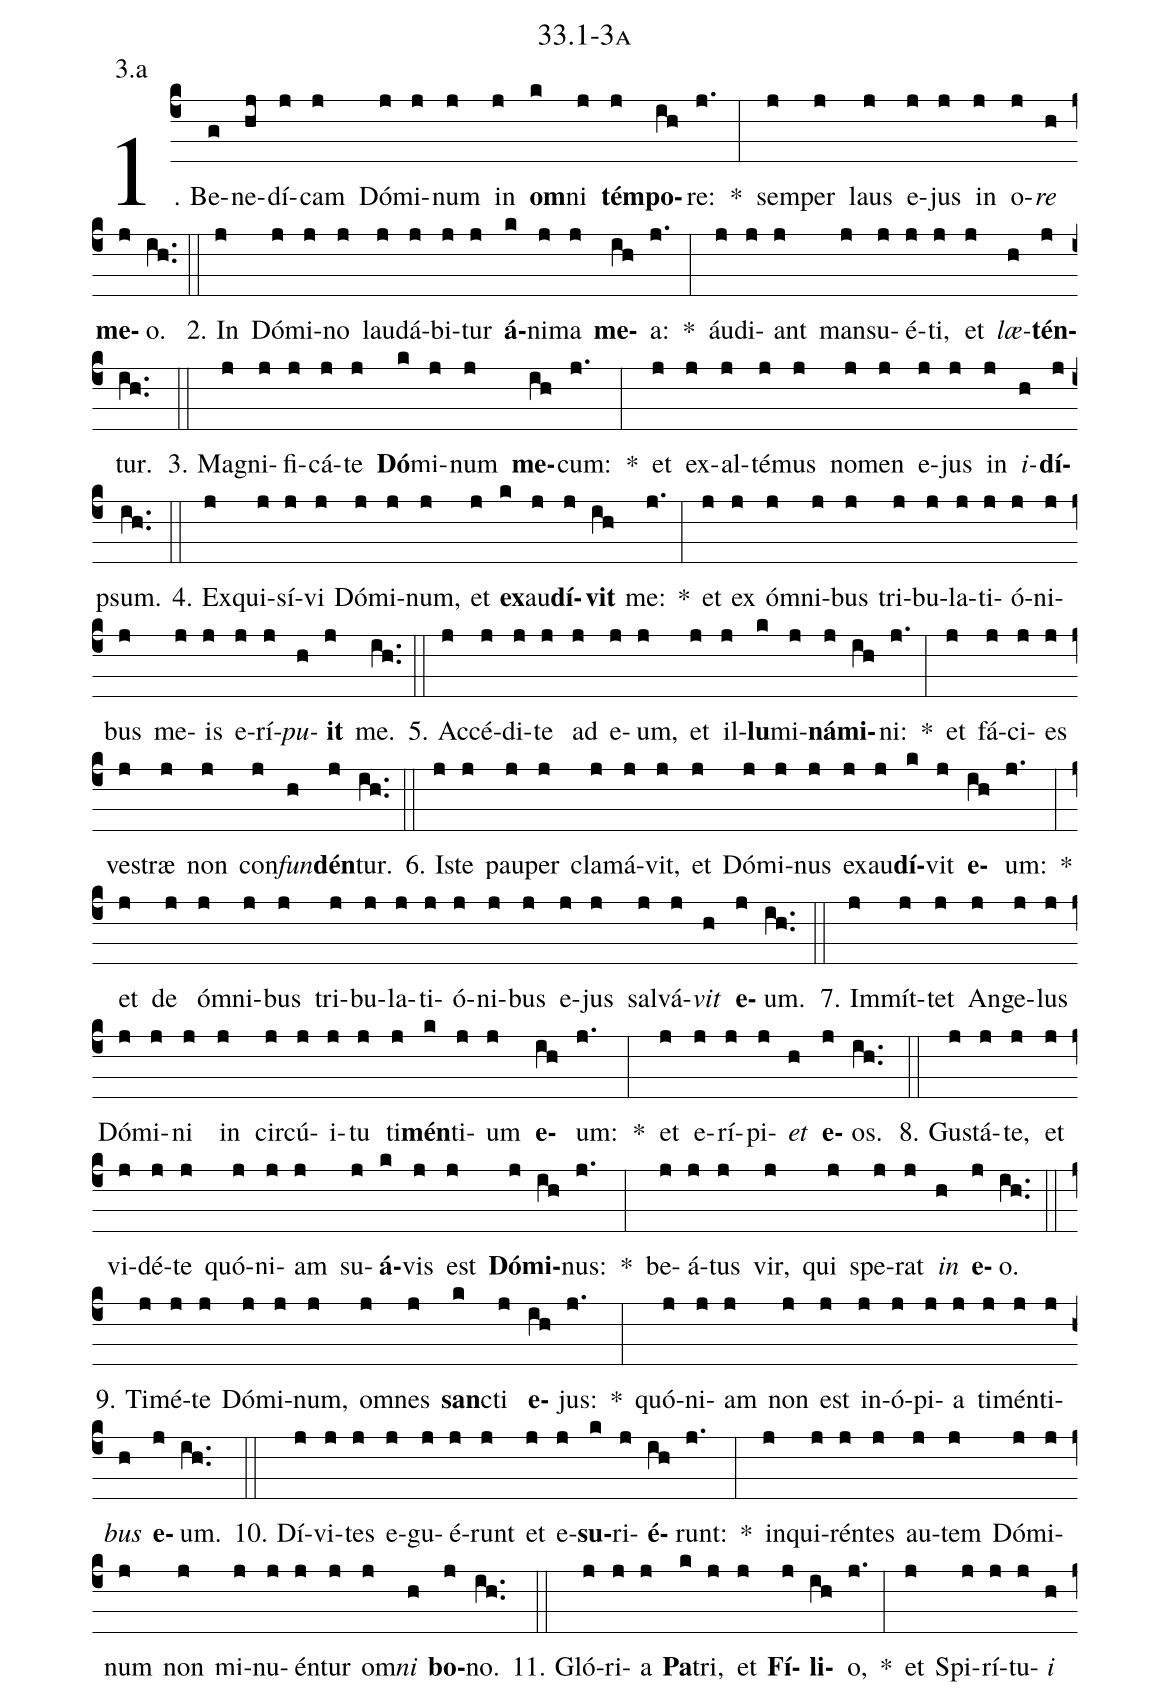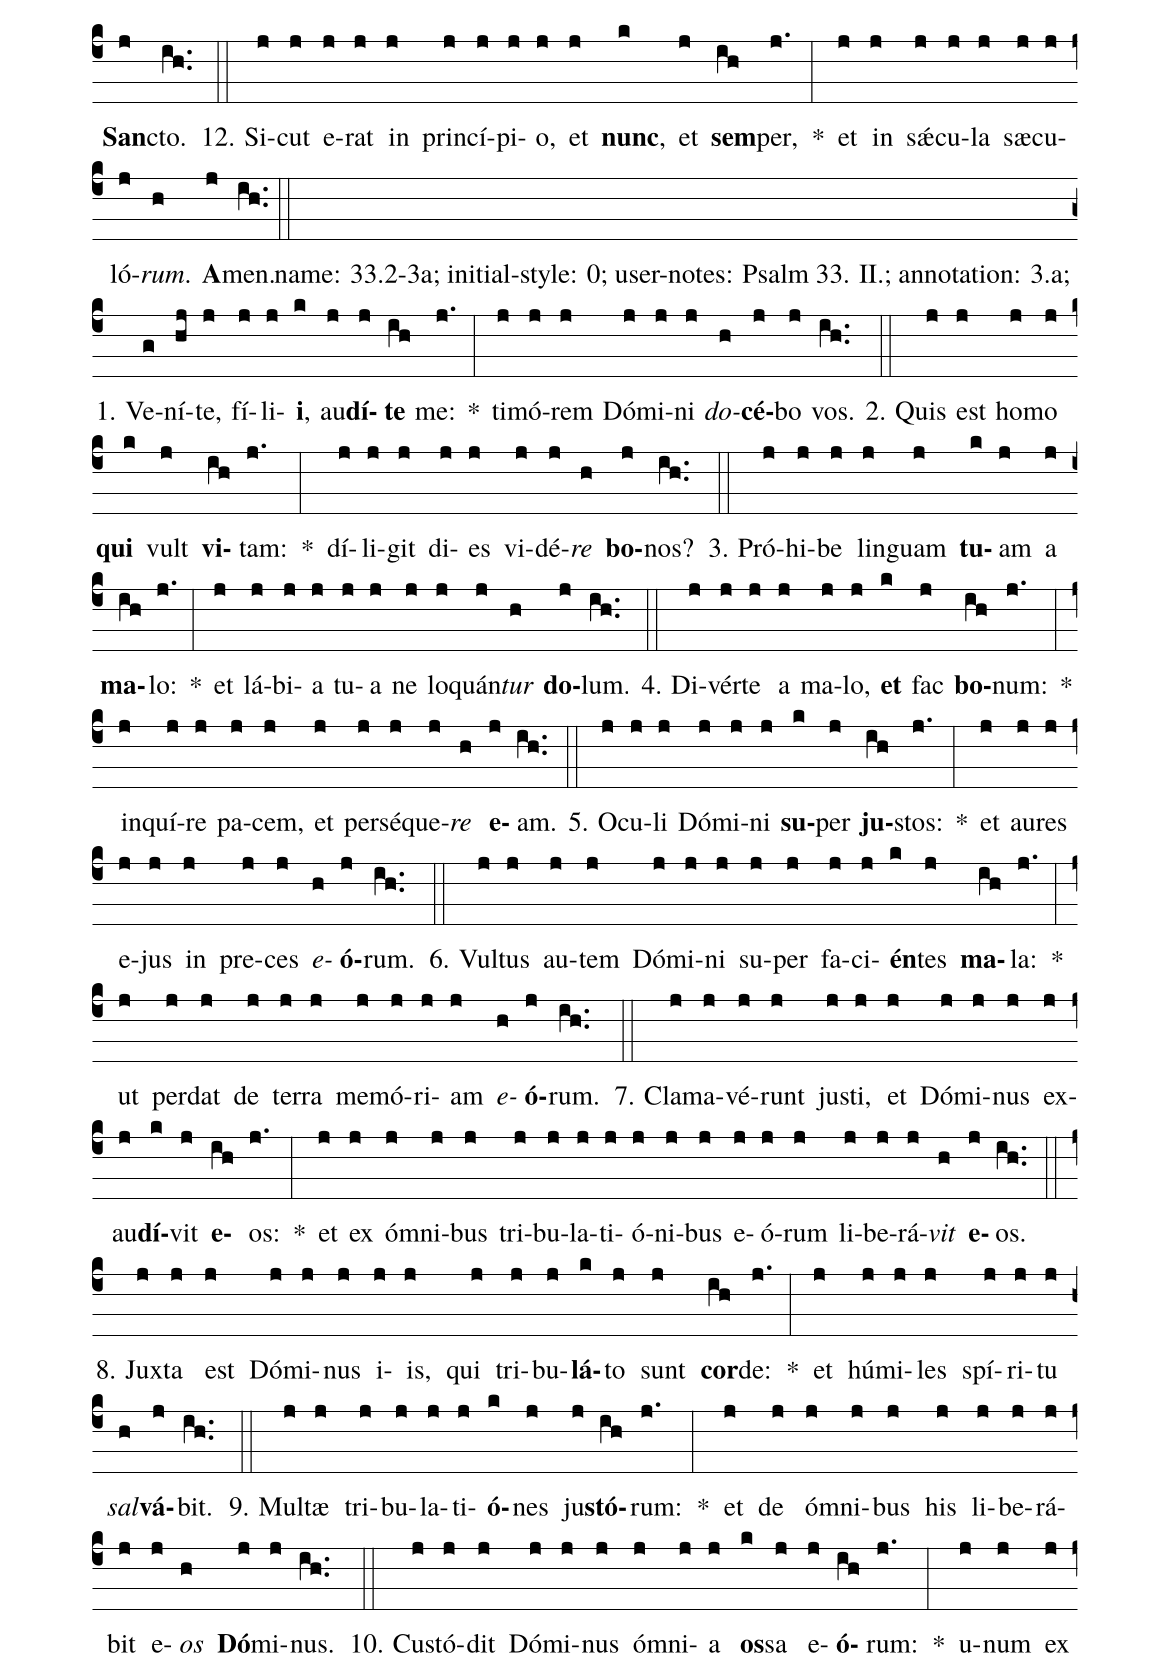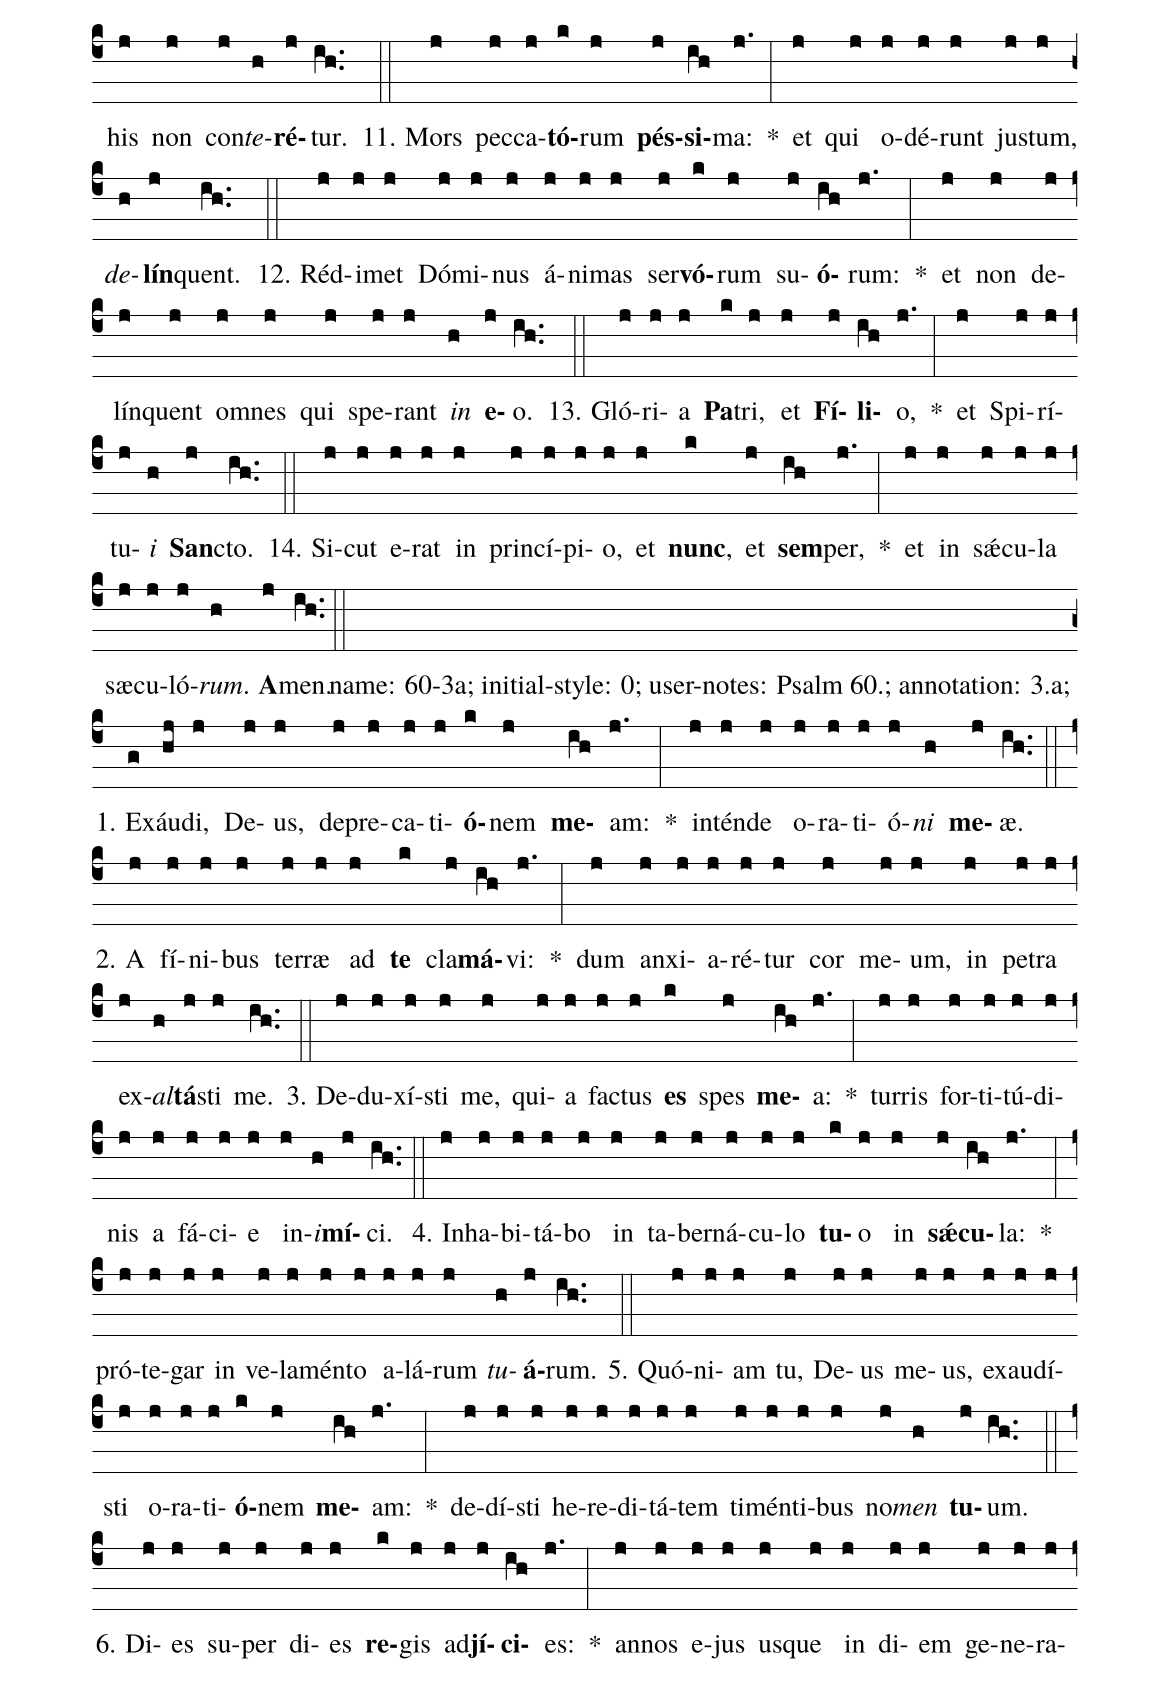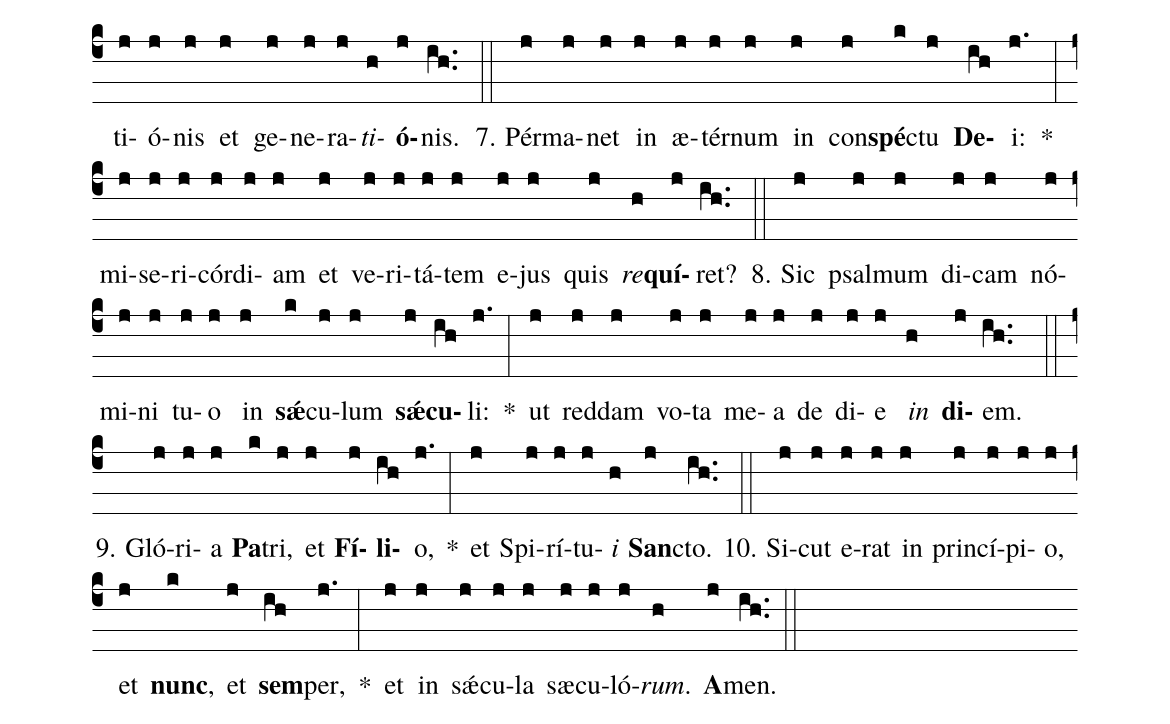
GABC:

name: 33.1-3a;
annotation: 3.a;
%%
(c4)1. Be(g)ne(hj)dí(j)cam(j) Dó(j)mi(j)num(j) in(j) <b>om</b>(k)ni(j) <b>tém</b>(j)<b>po</b>(ih)re:(j.) *(:) sem(j)per(j) laus(j) e(j)jus(j) in(j) o(j)<i>re</i>(h) <b>me</b>(j)o.(ih..) (::)
2. In(j) Dó(j)mi(j)no(j) lau(j)dá(j)bi(j)tur(j) <b>á</b>(k)ni(j)ma(j) <b>me</b>(ih)a:(j.) *(:) áu(j)di(j)ant(j) man(j)su(j)é(j)ti,(j) et(j) <i>læ</i>(h)<b>tén</b>(j)tur.(ih..) (::)
3. Ma(j)gni(j)fi(j)cá(j)te(j) <b>Dó</b>(k)mi(j)num(j) <b>me</b>(ih)cum:(j.) *(:) et(j) ex(j)al(j)té(j)mus(j) no(j)men(j) e(j)jus(j) in(j) <i>i</i>(h)<b>dí</b>(j)psum.(ih..) (::)
4. Ex(j)qui(j)sí(j)vi(j) Dó(j)mi(j)num,(j) et(j) <b>ex</b>(k)au(j)<b>dí</b>(j)<b>vit</b>(ih) me:(j.) *(:) et(j) ex(j) óm(j)ni(j)bus(j) tri(j)bu(j)la(j)ti(j)ó(j)ni(j)bus(j) me(j)is(j) e(j)rí(j)<i>pu</i>(h)<b>it</b>(j) me.(ih..) (::)
5. Ac(j)cé(j)di(j)te(j) ad(j) e(j)um,(j) et(j) il(j)<b>lu</b>(k)mi(j)<b>ná</b>(j)<b>mi</b>(ih)ni:(j.) *(:) et(j) fá(j)ci(j)es(j) ve(j)stræ(j) non(j) con(j)<i>fun</i>(h)<b>dén</b>(j)tur.(ih..) (::)
6. I(j)ste(j) pau(j)per(j) cla(j)má(j)vit,(j) et(j) Dó(j)mi(j)nus(j) ex(j)au(j)<b>dí</b>(k)vit(j) <b>e</b>(ih)um:(j.) *(:) et(j) de(j) óm(j)ni(j)bus(j) tri(j)bu(j)la(j)ti(j)ó(j)ni(j)bus(j) e(j)jus(j) sal(j)vá(j)<i>vit</i>(h) <b>e</b>(j)um.(ih..) (::)
7. Im(j)mít(j)tet(j) An(j)ge(j)lus(j) Dó(j)mi(j)ni(j) in(j) cir(j)cú(j)i(j)tu(j) ti(j)<b>mén</b>(k)ti(j)um(j) <b>e</b>(ih)um:(j.) *(:) et(j) e(j)rí(j)pi(j)<i>et</i>(h) <b>e</b>(j)os.(ih..) (::)
8. Gu(j)stá(j)te,(j) et(j) vi(j)dé(j)te(j) quó(j)ni(j)am(j) su(j)<b>á</b>(k)vis(j) est(j) <b>Dó</b>(j)<b>mi</b>(ih)nus:(j.) *(:) be(j)á(j)tus(j) vir,(j) qui(j) spe(j)rat(j) <i>in</i>(h) <b>e</b>(j)o.(ih..) (::)
9. Ti(j)mé(j)te(j) Dó(j)mi(j)num,(j) om(j)nes(j) <b>san</b>(k)cti(j) <b>e</b>(ih)jus:(j.) *(:) quó(j)ni(j)am(j) non(j) est(j) in(j)ó(j)pi(j)a(j) ti(j)mén(j)ti(j)<i>bus</i>(h) <b>e</b>(j)um.(ih..) (::)
10. Dí(j)vi(j)tes(j) e(j)gu(j)é(j)runt(j) et(j) e(j)<b>su</b>(k)ri(j)<b>é</b>(ih)runt:(j.) *(:) in(j)qui(j)rén(j)tes(j) au(j)tem(j) Dó(j)mi(j)num(j) non(j) mi(j)nu(j)én(j)tur(j) om(j)<i>ni</i>(h) <b>bo</b>(j)no.(ih..) (::)
11. Gló(j)ri(j)a(j) <b>Pa</b>(k)tri,(j) et(j) <b>Fí</b>(j)<b>li</b>(ih)o,(j.) *(:) et(j) Spi(j)rí(j)tu(j)<i>i</i>(h) <b>San</b>(j)cto.(ih..) (::)
12. Si(j)cut(j) e(j)rat(j) in(j) prin(j)cí(j)pi(j)o,(j) et(j) <b>nunc</b>,(k) et(j) <b>sem</b>(ih)per,(j.) *(:) et(j) in(j) s<sp>'ae</sp>(j)cu(j)la(j) sæ(j)cu(j)ló(j)<i>rum</i>.(h) <b>A</b>(j)men.(ih..) (::)

name: 33.2-3a;
initial-style: 0;
user-notes: Psalm 33. II.;
annotation: 3.a;
%%
(c4)1. Ve(g)ní(hj)te,(j) fí(j)li(j)<b>i</b>,(k) au(j)<b>dí</b>(j)<b>te</b>(ih) me:(j.) *(:) ti(j)mó(j)rem(j) Dó(j)mi(j)ni(j) <i>do</i>(h)<b>cé</b>(j)bo(j) vos.(ih..) (::)
2. Quis(j) est(j) ho(j)mo(j) <b>qui</b>(k) vult(j) <b>vi</b>(ih)tam:(j.) *(:) dí(j)li(j)git(j) di(j)es(j) vi(j)dé(j)<i>re</i>(h) <b>bo</b>(j)nos?(ih..) (::)
3. Pró(j)hi(j)be(j) lin(j)guam(j) <b>tu</b>(k)am(j) a(j) <b>ma</b>(ih)lo:(j.) *(:) et(j) lá(j)bi(j)a(j) tu(j)a(j) ne(j) lo(j)quán(j)<i>tur</i>(h) <b>do</b>(j)lum.(ih..) (::)
4. Di(j)vér(j)te(j) a(j) ma(j)lo,(j) <b>et</b>(k) fac(j) <b>bo</b>(ih)num:(j.) *(:) in(j)quí(j)re(j) pa(j)cem,(j) et(j) per(j)sé(j)que(j)<i>re</i>(h) <b>e</b>(j)am.(ih..) (::)
5. O(j)cu(j)li(j) Dó(j)mi(j)ni(j) <b>su</b>(k)per(j) <b>ju</b>(ih)stos:(j.) *(:) et(j) au(j)res(j) e(j)jus(j) in(j) pre(j)ces(j) <i>e</i>(h)<b>ó</b>(j)rum.(ih..) (::)
6. Vul(j)tus(j) au(j)tem(j) Dó(j)mi(j)ni(j) su(j)per(j) fa(j)ci(j)<b>én</b>(k)tes(j) <b>ma</b>(ih)la:(j.) *(:) ut(j) per(j)dat(j) de(j) ter(j)ra(j) me(j)mó(j)ri(j)am(j) <i>e</i>(h)<b>ó</b>(j)rum.(ih..) (::)
7. Cla(j)ma(j)vé(j)runt(j) ju(j)sti,(j) et(j) Dó(j)mi(j)nus(j) ex(j)au(j)<b>dí</b>(k)vit(j) <b>e</b>(ih)os:(j.) *(:) et(j) ex(j) óm(j)ni(j)bus(j) tri(j)bu(j)la(j)ti(j)ó(j)ni(j)bus(j) e(j)ó(j)rum(j) li(j)be(j)rá(j)<i>vit</i>(h) <b>e</b>(j)os.(ih..) (::)
8. Jux(j)ta(j) est(j) Dó(j)mi(j)nus(j) i(j)is,(j) qui(j) tri(j)bu(j)<b>lá</b>(k)to(j) sunt(j) <b>cor</b>(ih)de:(j.) *(:) et(j) hú(j)mi(j)les(j) spí(j)ri(j)tu(j) <i>sal</i>(h)<b>vá</b>(j)bit.(ih..) (::)
9. Mul(j)tæ(j) tri(j)bu(j)la(j)ti(j)<b>ó</b>(k)nes(j) ju(j)<b>stó</b>(ih)rum:(j.) *(:) et(j) de(j) óm(j)ni(j)bus(j) his(j) li(j)be(j)rá(j)bit(j) e(j)<i>os</i>(h) <b>Dó</b>(j)mi(j)nus.(ih..) (::)
10. Cu(j)stó(j)dit(j) Dó(j)mi(j)nus(j) óm(j)ni(j)a(j) <b>os</b>(k)sa(j) e(j)<b>ó</b>(ih)rum:(j.) *(:) u(j)num(j) ex(j) his(j) non(j) con(j)<i>te</i>(h)<b>ré</b>(j)tur.(ih..) (::)
11. Mors(j) pec(j)ca(j)<b>tó</b>(k)rum(j) <b>pés</b>(j)<b>si</b>(ih)ma:(j.) *(:) et(j) qui(j) o(j)dé(j)runt(j) ju(j)stum,(j) <i>de</i>(h)<b>lín</b>(j)quent.(ih..) (::)
12. Réd(j)i(j)met(j) Dó(j)mi(j)nus(j) á(j)ni(j)mas(j) ser(j)<b>vó</b>(k)rum(j) su(j)<b>ó</b>(ih)rum:(j.) *(:) et(j) non(j) de(j)lín(j)quent(j) om(j)nes(j) qui(j) spe(j)rant(j) <i>in</i>(h) <b>e</b>(j)o.(ih..) (::)
13. Gló(j)ri(j)a(j) <b>Pa</b>(k)tri,(j) et(j) <b>Fí</b>(j)<b>li</b>(ih)o,(j.) *(:) et(j) Spi(j)rí(j)tu(j)<i>i</i>(h) <b>San</b>(j)cto.(ih..) (::)
14. Si(j)cut(j) e(j)rat(j) in(j) prin(j)cí(j)pi(j)o,(j) et(j) <b>nunc</b>,(k) et(j) <b>sem</b>(ih)per,(j.) *(:) et(j) in(j) s<sp>'ae</sp>(j)cu(j)la(j) sæ(j)cu(j)ló(j)<i>rum</i>.(h) <b>A</b>(j)men.(ih..) (::)

name: 60-3a;
initial-style: 0;
user-notes: Psalm 60.;
annotation: 3.a;
%%
(c4)1. Ex(g)áu(hj)di,(j) De(j)us,(j) de(j)pre(j)ca(j)ti(j)<b>ó</b>(k)nem(j) <b>me</b>(ih)am:(j.) *(:) in(j)tén(j)de(j) o(j)ra(j)ti(j)ó(j)<i>ni</i>(h) <b>me</b>(j)æ.(ih..) (::)
2. A(j) fí(j)ni(j)bus(j) ter(j)ræ(j) ad(j) <b>te</b>(k) cla(j)<b>má</b>(ih)vi:(j.) *(:) dum(j) an(j)xi(j)a(j)ré(j)tur(j) cor(j) me(j)um,(j) in(j) pe(j)tra(j) ex(j)<i>al</i>(h)<b>tá</b>(j)sti(j) me.(ih..) (::)
3. De(j)du(j)xí(j)sti(j) me,(j) qui(j)a(j) fa(j)ctus(j) <b>es</b>(k) spes(j) <b>me</b>(ih)a:(j.) *(:) tur(j)ris(j) for(j)ti(j)tú(j)di(j)nis(j) a(j) fá(j)ci(j)e(j) in(j)<i>i</i>(h)<b>mí</b>(j)ci.(ih..) (::)
4. In(j)ha(j)bi(j)tá(j)bo(j) in(j) ta(j)ber(j)ná(j)cu(j)lo(j) <b>tu</b>(k)o(j) in(j) <b>s<sp>'ae</sp></b>(j)<b>cu</b>(ih)la:(j.) *(:) pró(j)te(j)gar(j) in(j) ve(j)la(j)mén(j)to(j) a(j)lá(j)rum(j) <i>tu</i>(h)<b>á</b>(j)rum.(ih..) (::)
5. Quó(j)ni(j)am(j) tu,(j) De(j)us(j) me(j)us,(j) ex(j)au(j)dí(j)sti(j) o(j)ra(j)ti(j)<b>ó</b>(k)nem(j) <b>me</b>(ih)am:(j.) *(:) de(j)dí(j)sti(j) he(j)re(j)di(j)tá(j)tem(j) ti(j)mén(j)ti(j)bus(j) no(j)<i>men</i>(h) <b>tu</b>(j)um.(ih..) (::)
6. Di(j)es(j) su(j)per(j) di(j)es(j) <b>re</b>(k)gis(j) ad(j)<b>jí</b>(j)<b>ci</b>(ih)es:(j.) *(:) an(j)nos(j) e(j)jus(j) us(j)que(j) in(j) di(j)em(j) ge(j)ne(j)ra(j)ti(j)ó(j)nis(j) et(j) ge(j)ne(j)ra(j)<i>ti</i>(h)<b>ó</b>(j)nis.(ih..) (::)
7. Pér(j)ma(j)net(j) in(j) æ(j)tér(j)num(j) in(j) con(j)<b>spé</b>(k)ctu(j) <b>De</b>(ih)i:(j.) *(:) mi(j)se(j)ri(j)cór(j)di(j)am(j) et(j) ve(j)ri(j)tá(j)tem(j) e(j)jus(j) quis(j) <i>re</i>(h)<b>quí</b>(j)ret?(ih..) (::)
8. Sic(j) psal(j)mum(j) di(j)cam(j) nó(j)mi(j)ni(j) tu(j)o(j) in(j) <b>s<sp>'ae</sp></b>(k)cu(j)lum(j) <b>s<sp>'ae</sp></b>(j)<b>cu</b>(ih)li:(j.) *(:) ut(j) red(j)dam(j) vo(j)ta(j) me(j)a(j) de(j) di(j)e(j) <i>in</i>(h) <b>di</b>(j)em.(ih..) (::)
9. Gló(j)ri(j)a(j) <b>Pa</b>(k)tri,(j) et(j) <b>Fí</b>(j)<b>li</b>(ih)o,(j.) *(:) et(j) Spi(j)rí(j)tu(j)<i>i</i>(h) <b>San</b>(j)cto.(ih..) (::)
10. Si(j)cut(j) e(j)rat(j) in(j) prin(j)cí(j)pi(j)o,(j) et(j) <b>nunc</b>,(k) et(j) <b>sem</b>(ih)per,(j.) *(:) et(j) in(j) s<sp>'ae</sp>(j)cu(j)la(j) sæ(j)cu(j)ló(j)<i>rum</i>.(h) <b>A</b>(j)men.(ih..) (::)
